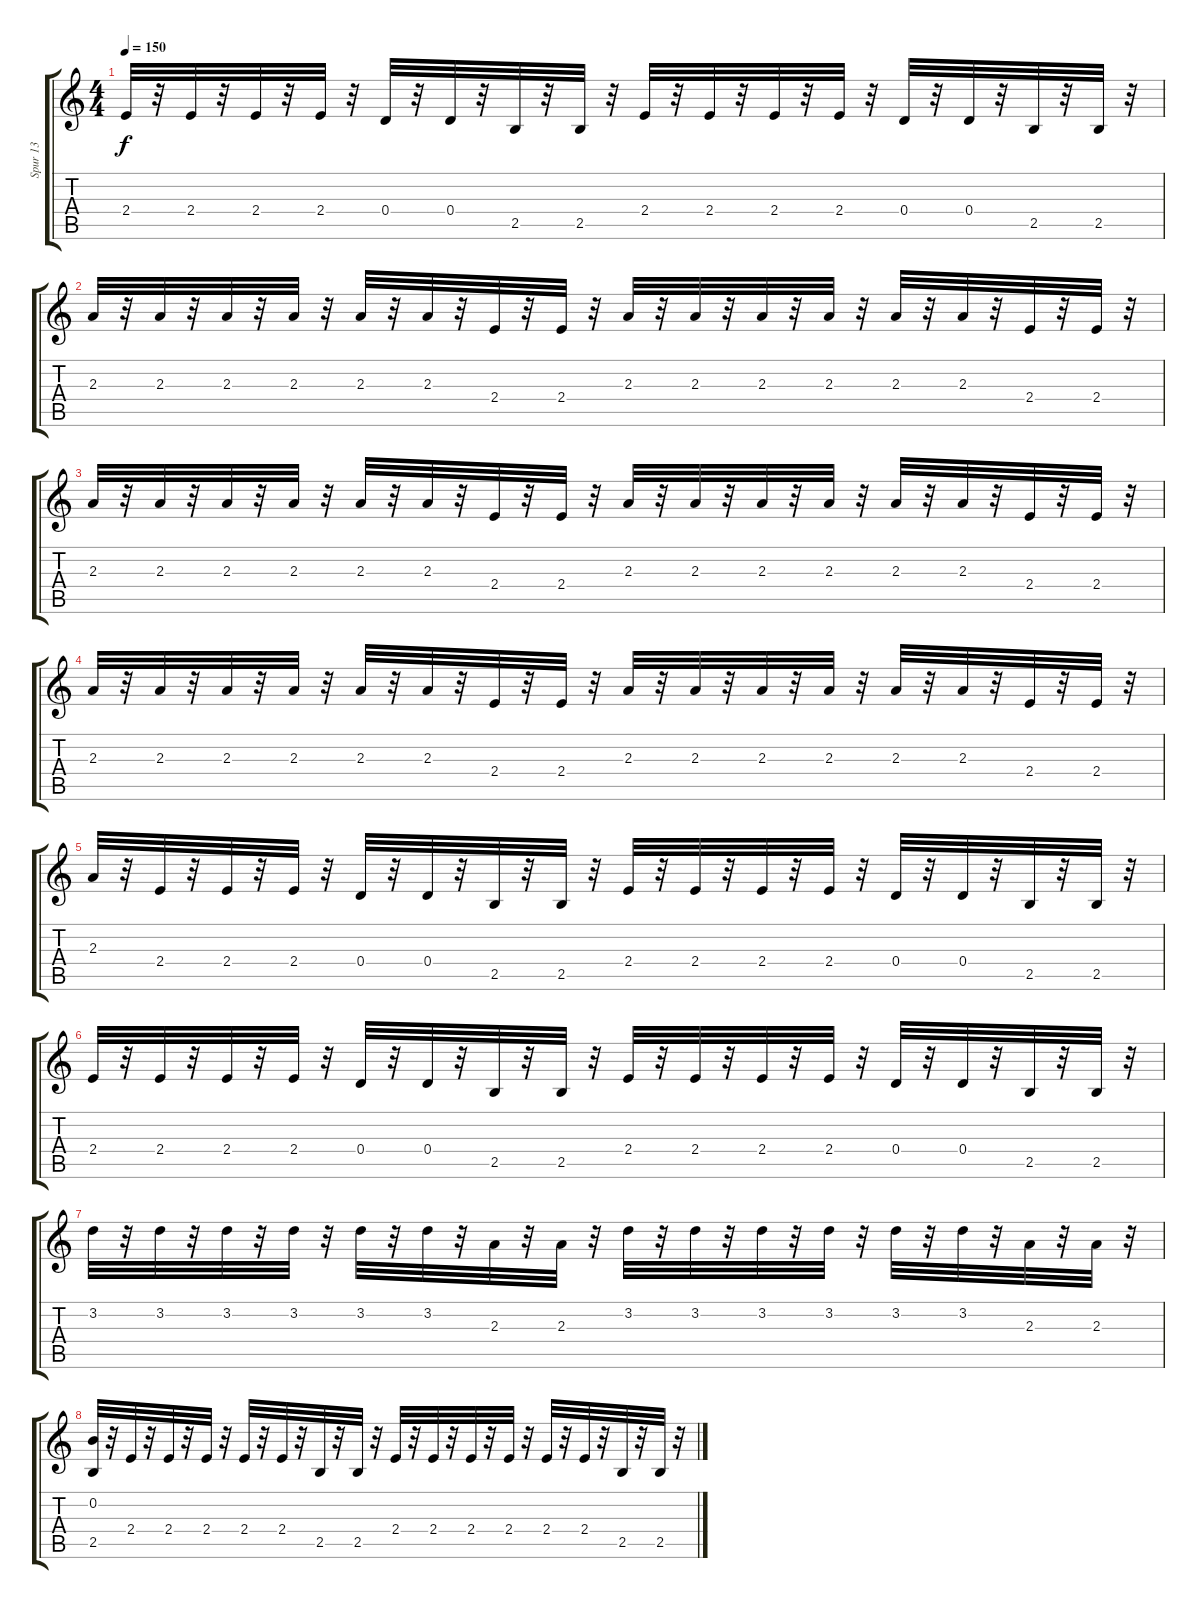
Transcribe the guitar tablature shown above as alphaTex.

\track ("Spur 13" "Spur 13") {instrument synthbass1}
\staff {score tabs}
\tuning (E4 B3 G3 D3 A2 E2) {hide}
\ts (4 4)
\tempo 150
\clef g2
\ks c
2.4.32{dy f} r.32 2.4.32 r.32 2.4.32 r.32 2.4.32 r.32 0.4.32 r.32 0.4.32 r.32 2.5.32 r.32 2.5.32 r.32 2.4.32 r.32 2.4.32 r.32 2.4.32 r.32 2.4.32 r.32 0.4.32 r.32 0.4.32 r.32 2.5.32 r.32 2.5.32 r.32 |
2.3.32 r.32 2.3.32 r.32 2.3.32 r.32 2.3.32 r.32 2.3.32 r.32 2.3.32 r.32 2.4.32 r.32 2.4.32 r.32 2.3.32 r.32 2.3.32 r.32 2.3.32 r.32 2.3.32 r.32 2.3.32 r.32 2.3.32 r.32 2.4.32 r.32 2.4.32 r.32 |
2.3.32 r.32 2.3.32 r.32 2.3.32 r.32 2.3.32 r.32 2.3.32 r.32 2.3.32 r.32 2.4.32 r.32 2.4.32 r.32 2.3.32 r.32 2.3.32 r.32 2.3.32 r.32 2.3.32 r.32 2.3.32 r.32 2.3.32 r.32 2.4.32 r.32 2.4.32 r.32 |
2.3.32 r.32 2.3.32 r.32 2.3.32 r.32 2.3.32 r.32 2.3.32 r.32 2.3.32 r.32 2.4.32 r.32 2.4.32 r.32 2.3.32 r.32 2.3.32 r.32 2.3.32 r.32 2.3.32 r.32 2.3.32 r.32 2.3.32 r.32 2.4.32 r.32 2.4.32 r.32 |
2.3.32 r.32 2.4.32 r.32 2.4.32 r.32 2.4.32 r.32 0.4.32 r.32 0.4.32 r.32 2.5.32 r.32 2.5.32 r.32 2.4.32 r.32 2.4.32 r.32 2.4.32 r.32 2.4.32 r.32 0.4.32 r.32 0.4.32 r.32 2.5.32 r.32 2.5.32 r.32 |
2.4.32 r.32 2.4.32 r.32 2.4.32 r.32 2.4.32 r.32 0.4.32 r.32 0.4.32 r.32 2.5.32 r.32 2.5.32 r.32 2.4.32 r.32 2.4.32 r.32 2.4.32 r.32 2.4.32 r.32 0.4.32 r.32 0.4.32 r.32 2.5.32 r.32 2.5.32 r.32 |
3.2.32 r.32 3.2.32 r.32 3.2.32 r.32 3.2.32 r.32 3.2.32 r.32 3.2.32 r.32 2.3.32 r.32 2.3.32 r.32 3.2.32 r.32 3.2.32 r.32 3.2.32 r.32 3.2.32 r.32 3.2.32 r.32 3.2.32 r.32 2.3.32 r.32 2.3.32 r.32 |
(0.2 2.5).32 r.32 2.4.32 r.32 2.4.32 r.32 2.4.32 r.32 2.4.32 r.32 2.4.32 r.32 2.5.32 r.32 2.5.32 r.32 2.4.32 r.32 2.4.32 r.32 2.4.32 r.32 2.4.32 r.32 2.4.32 r.32 2.4.32 r.32 2.5.32 r.32 2.5.32 r.32
